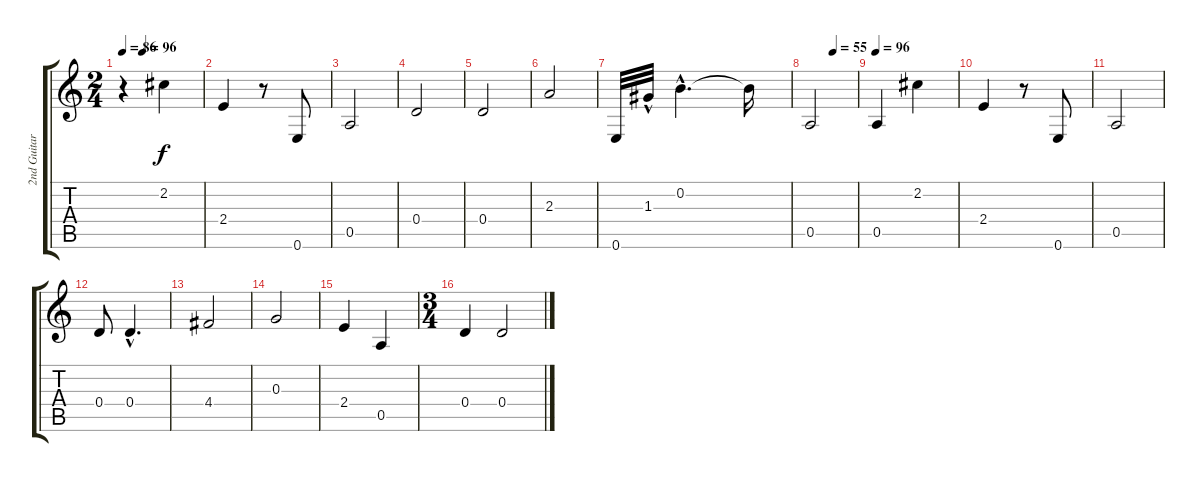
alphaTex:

\track ("2nd Guitar" "2nd Guitar") {instrument acousticguitarnylon}
\staff {score tabs}
\tuning (E4 B3 G3 D3 A2 E2) {hide}
\ts (2 4)
\tempo 86
\tempo (96 0.25)
\clef g2
\ks c
r.4{dy f} 2.2.4 |
2.4.4 r.8 0.6.8 |
0.5.2 |
0.4.2 |
0.4.2 |
2.3.2 |
0.6.32 1.3{hac}.32 0.2{hac}.4{d} 0.2{t}.16 |
\tempo (55 0.5)
0.5.2 |
\tempo 96
0.5.4 2.2.4 |
2.4.4 r.8 0.6.8 |
0.5.2 |
0.4.8 0.4{hac}.4{d} |
4.4.2 |
0.3.2 |
2.4.4 0.5.4 |
\ts (3 4)
0.4.4 0.4.2
